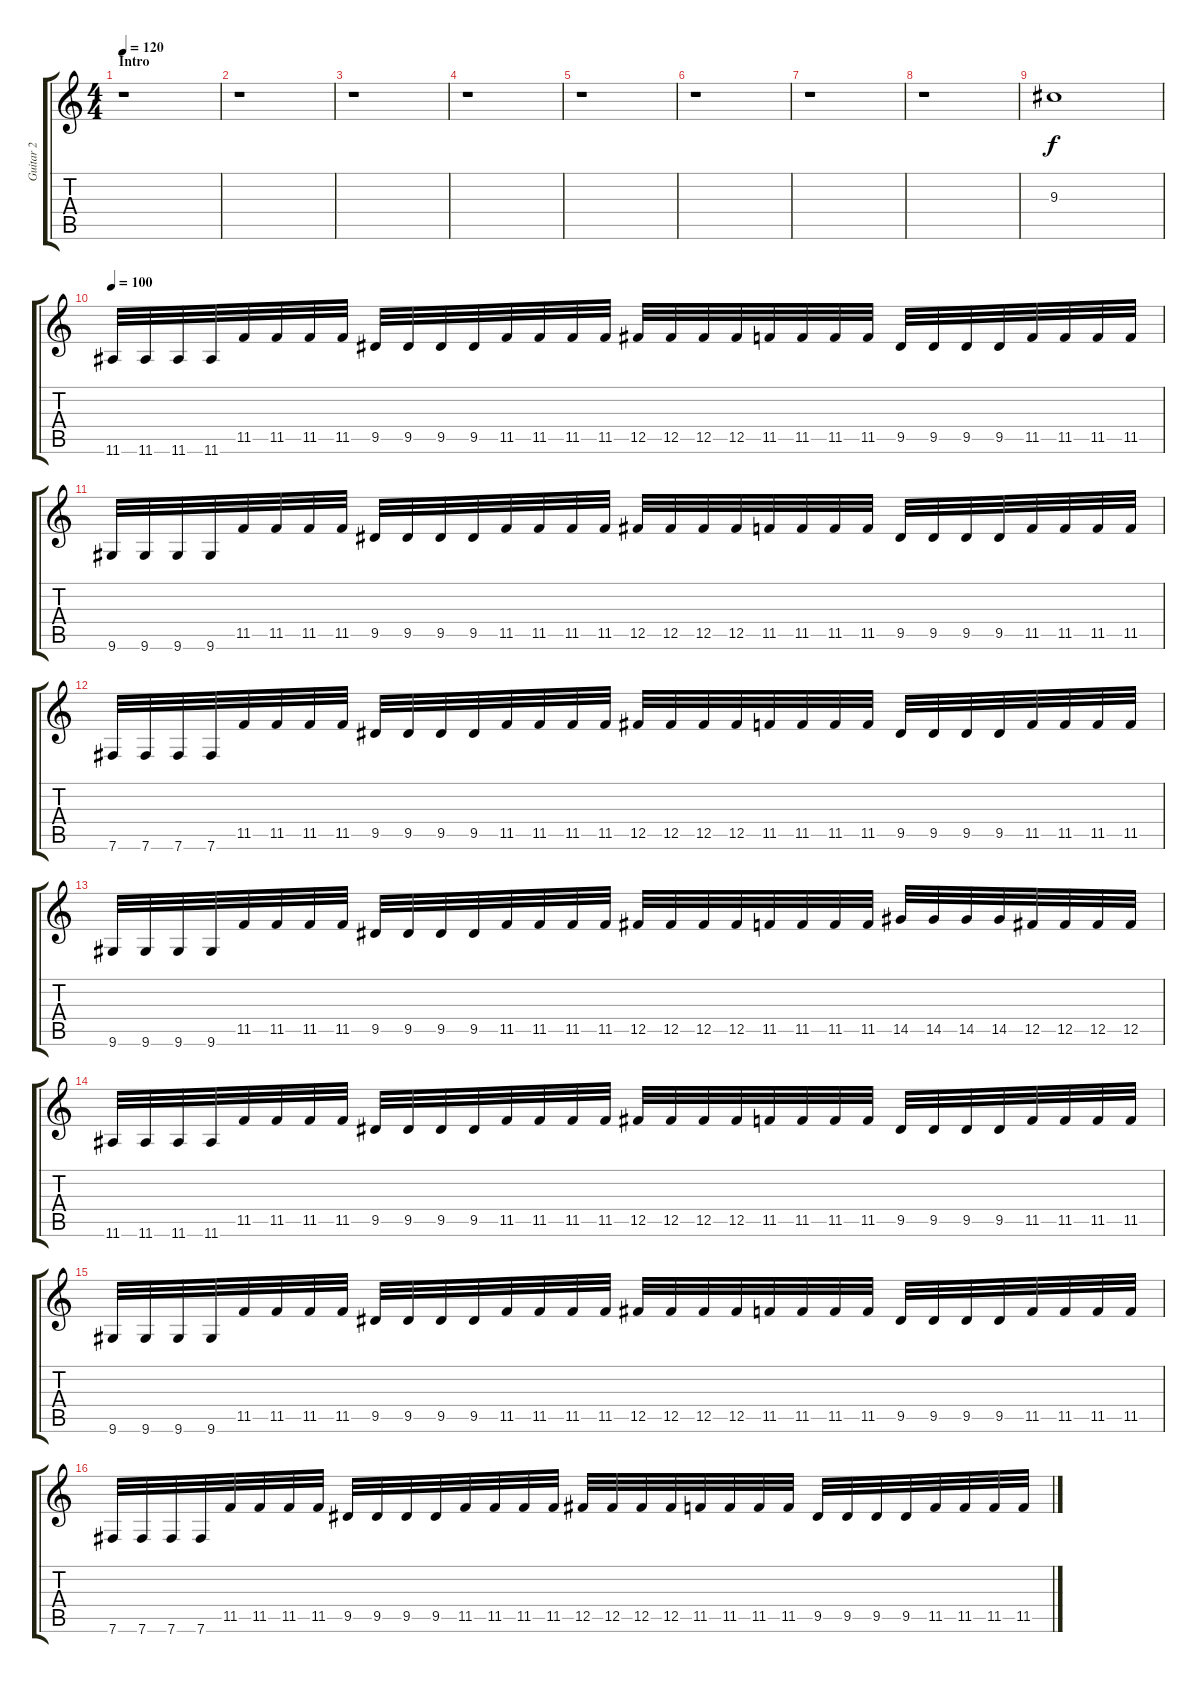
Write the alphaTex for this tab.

\track ("Guitar 2" "Guitar 2") {instrument distortionguitar}
\staff {score tabs}
\tuning (Db4 Ab3 E3 B2 Gb2 B1) {hide}
\ts (4 4)
\section ("" "Intro")
\tempo 120
\tempo 125
\tempo 120
\clef g2
\ks c
r.1{dy f instrument distortionguitar} |
r.1 |
r.1 |
r.1 |
r.1 |
r.1 |
r.1 |
r.1 |
9.3.1 |
\tempo 100
11.6.32 11.6.32 11.6.32 11.6.32 11.5.32 11.5.32 11.5.32 11.5.32 9.5.32 9.5.32 9.5.32 9.5.32 11.5.32 11.5.32 11.5.32 11.5.32 12.5.32 12.5.32 12.5.32 12.5.32 11.5.32 11.5.32 11.5.32 11.5.32 9.5.32 9.5.32 9.5.32 9.5.32 11.5.32 11.5.32 11.5.32 11.5.32 |
9.6.32 9.6.32 9.6.32 9.6.32 11.5.32 11.5.32 11.5.32 11.5.32 9.5.32 9.5.32 9.5.32 9.5.32 11.5.32 11.5.32 11.5.32 11.5.32 12.5.32 12.5.32 12.5.32 12.5.32 11.5.32 11.5.32 11.5.32 11.5.32 9.5.32 9.5.32 9.5.32 9.5.32 11.5.32 11.5.32 11.5.32 11.5.32 |
7.6.32 7.6.32 7.6.32 7.6.32 11.5.32 11.5.32 11.5.32 11.5.32 9.5.32 9.5.32 9.5.32 9.5.32 11.5.32 11.5.32 11.5.32 11.5.32 12.5.32 12.5.32 12.5.32 12.5.32 11.5.32 11.5.32 11.5.32 11.5.32 9.5.32 9.5.32 9.5.32 9.5.32 11.5.32 11.5.32 11.5.32 11.5.32 |
9.6.32 9.6.32 9.6.32 9.6.32 11.5.32 11.5.32 11.5.32 11.5.32 9.5.32 9.5.32 9.5.32 9.5.32 11.5.32 11.5.32 11.5.32 11.5.32 12.5.32 12.5.32 12.5.32 12.5.32 11.5.32 11.5.32 11.5.32 11.5.32 14.5.32 14.5.32 14.5.32 14.5.32 12.5.32 12.5.32 12.5.32 12.5.32 |
11.6.32 11.6.32 11.6.32 11.6.32 11.5.32 11.5.32 11.5.32 11.5.32 9.5.32 9.5.32 9.5.32 9.5.32 11.5.32 11.5.32 11.5.32 11.5.32 12.5.32 12.5.32 12.5.32 12.5.32 11.5.32 11.5.32 11.5.32 11.5.32 9.5.32 9.5.32 9.5.32 9.5.32 11.5.32 11.5.32 11.5.32 11.5.32 |
9.6.32 9.6.32 9.6.32 9.6.32 11.5.32 11.5.32 11.5.32 11.5.32 9.5.32 9.5.32 9.5.32 9.5.32 11.5.32 11.5.32 11.5.32 11.5.32 12.5.32 12.5.32 12.5.32 12.5.32 11.5.32 11.5.32 11.5.32 11.5.32 9.5.32 9.5.32 9.5.32 9.5.32 11.5.32 11.5.32 11.5.32 11.5.32 |
7.6.32 7.6.32 7.6.32 7.6.32 11.5.32 11.5.32 11.5.32 11.5.32 9.5.32 9.5.32 9.5.32 9.5.32 11.5.32 11.5.32 11.5.32 11.5.32 12.5.32 12.5.32 12.5.32 12.5.32 11.5.32 11.5.32 11.5.32 11.5.32 9.5.32 9.5.32 9.5.32 9.5.32 11.5.32 11.5.32 11.5.32 11.5.32
